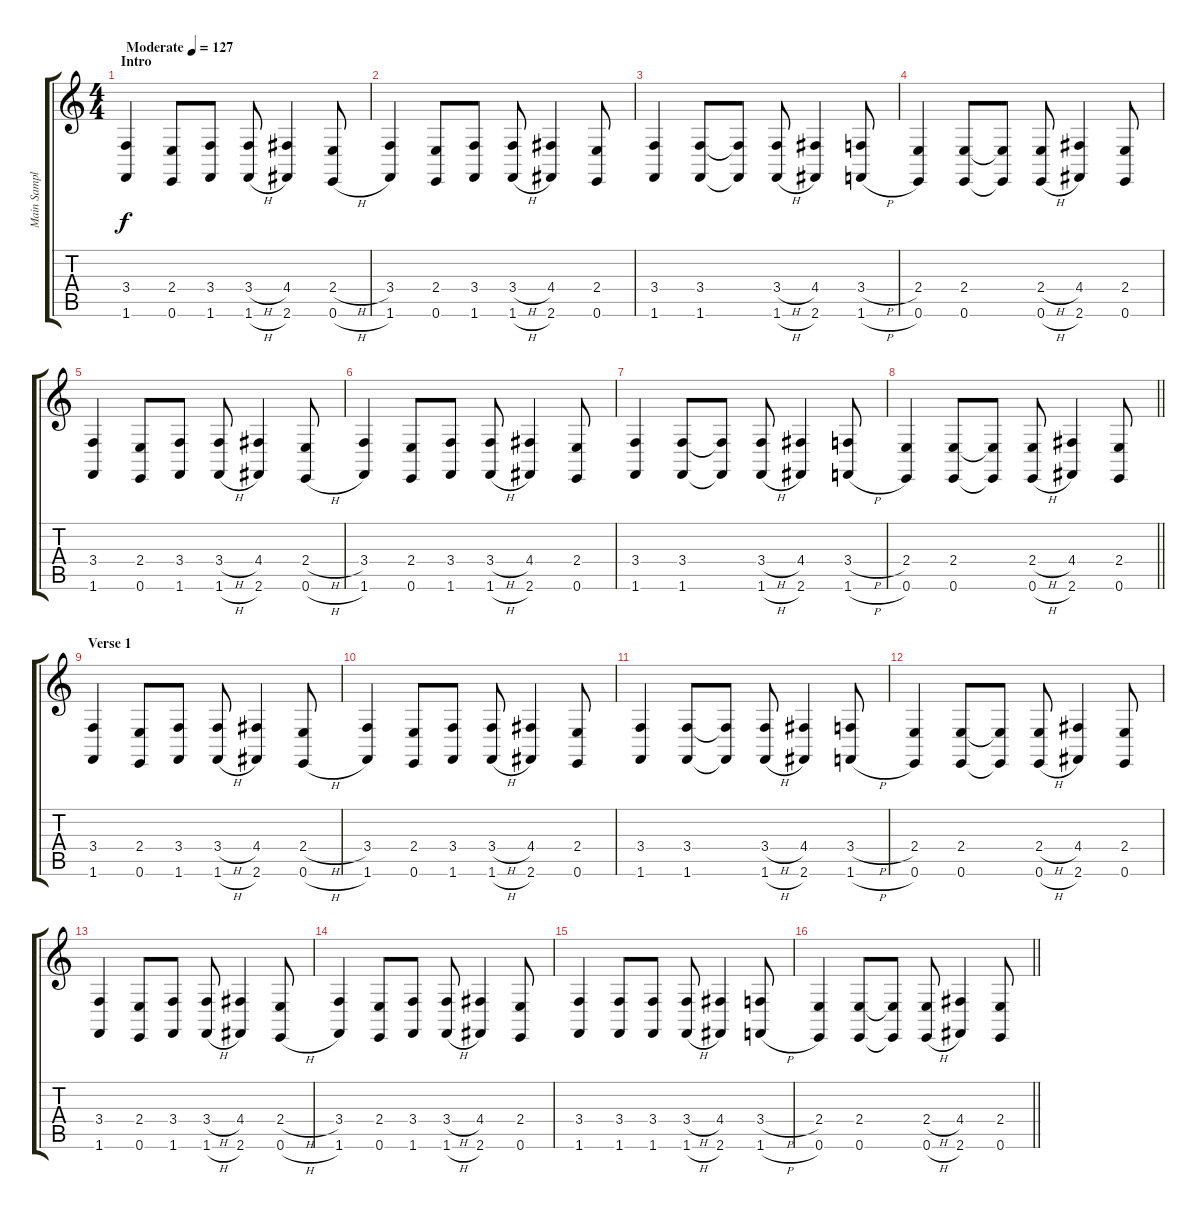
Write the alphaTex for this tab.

\track ("Main Sample" "Main Sampl") {instrument lead2sawtooth}
\staff {score tabs}
\tuning (E4 B3 G3 D3 A2 E2) {hide}
\ts (4 4)
\section ("" "Intro")
\tempo (127 "Moderate")
\clef g2
\ks c
(3.4 1.6).4{dy f instrument lead2sawtooth} (2.4 0.6).8 (3.4 1.6).8 (3.4{h} 1.6{h}).8 (4.4 2.6).4 (2.4{h} 0.6{h}).8 |
(3.4 1.6).4 (2.4 0.6).8 (3.4 1.6).8 (3.4{h} 1.6{h}).8 (4.4 2.6).4 (2.4 0.6).8 |
(3.4 1.6).4 (3.4 1.6).8 (3.4{t} 1.6{t}).8 (3.4{h} 1.6{h}).8 (4.4 2.6).4 (3.4{h} 1.6{h}).8 |
(2.4 0.6).4 (2.4 0.6).8 (2.4{t} 0.6{t}).8 (2.4{h} 0.6{h}).8 (4.4 2.6).4 (2.4 0.6).8 |
(3.4 1.6).4 (2.4 0.6).8 (3.4 1.6).8 (3.4{h} 1.6{h}).8 (4.4 2.6).4 (2.4{h} 0.6{h}).8 |
(3.4 1.6).4 (2.4 0.6).8 (3.4 1.6).8 (3.4{h} 1.6{h}).8 (4.4 2.6).4 (2.4 0.6).8 |
(3.4 1.6).4 (3.4 1.6).8 (3.4{t} 1.6{t}).8 (3.4{h} 1.6{h}).8 (4.4 2.6).4 (3.4{h} 1.6{h}).8 |
\barLineRight lightlight
(2.4 0.6).4 (2.4 0.6).8 (2.4{t} 0.6{t}).8 (2.4{h} 0.6{h}).8 (4.4 2.6).4 (2.4 0.6).8 |
\section ("" "Verse 1")
(3.4 1.6).4 (2.4 0.6).8 (3.4 1.6).8 (3.4{h} 1.6{h}).8 (4.4 2.6).4 (2.4{h} 0.6{h}).8 |
(3.4 1.6).4 (2.4 0.6).8 (3.4 1.6).8 (3.4{h} 1.6{h}).8 (4.4 2.6).4 (2.4 0.6).8 |
(3.4 1.6).4 (3.4 1.6).8 (3.4{t} 1.6{t}).8 (3.4{h} 1.6{h}).8 (4.4 2.6).4 (3.4{h} 1.6{h}).8 |
(2.4 0.6).4 (2.4 0.6).8 (2.4{t} 0.6{t}).8 (2.4{h} 0.6{h}).8 (4.4 2.6).4 (2.4 0.6).8 |
(3.4 1.6).4 (2.4 0.6).8 (3.4 1.6).8 (3.4{h} 1.6{h}).8 (4.4 2.6).4 (2.4{h} 0.6{h}).8 |
(3.4 1.6).4 (2.4 0.6).8 (3.4 1.6).8 (3.4{h} 1.6{h}).8 (4.4 2.6).4 (2.4 0.6).8 |
(3.4 1.6).4 (3.4 1.6).8 (3.4 1.6).8 (3.4{h} 1.6{h}).8 (4.4 2.6).4 (3.4{h} 1.6{h}).8 |
\barLineRight lightlight
(2.4 0.6).4 (2.4 0.6).8 (2.4{t} 0.6{t}).8 (2.4{h} 0.6{h}).8 (4.4 2.6).4 (2.4 0.6).8
